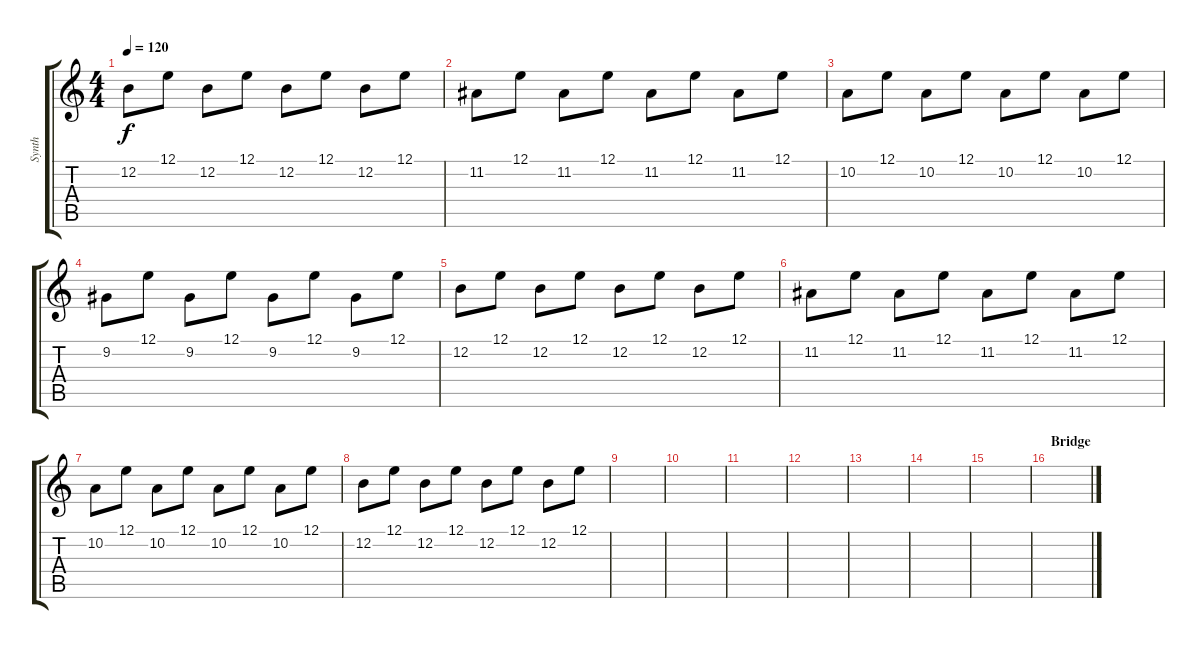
\track ("Synth" "Synth") {instrument pad2warm}
\staff {score tabs}
\tuning (E4 B3 G3 D3 A2 E2) {hide}
\ts (4 4)
\tempo 120
\clef g2
\ks c
12.2.8{dy f} 12.1.8 12.2.8 12.1.8 12.2.8 12.1.8 12.2.8 12.1.8 |
11.2.8 12.1.8 11.2.8 12.1.8 11.2.8 12.1.8 11.2.8 12.1.8 |
10.2.8 12.1.8 10.2.8 12.1.8 10.2.8 12.1.8 10.2.8 12.1.8 |
9.2.8 12.1.8 9.2.8 12.1.8 9.2.8 12.1.8 9.2.8 12.1.8 |
12.2.8 12.1.8 12.2.8 12.1.8 12.2.8 12.1.8 12.2.8 12.1.8 |
11.2.8 12.1.8 11.2.8 12.1.8 11.2.8 12.1.8 11.2.8 12.1.8 |
10.2.8 12.1.8 10.2.8 12.1.8 10.2.8 12.1.8 10.2.8 12.1.8 |
12.2.8 12.1.8 12.2.8 12.1.8 12.2.8 12.1.8 12.2.8 12.1.8 |
|
|
|
|
|
|
|
\section ("" "Bridge")
